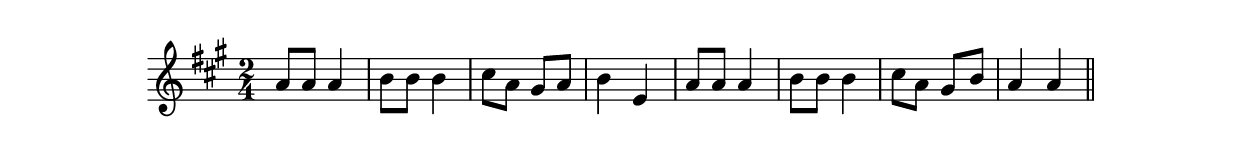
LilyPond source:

\version "2.14.0"
%{\header {
  title = "Our Baby (France)"
  composer = "anonymous"
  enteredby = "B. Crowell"
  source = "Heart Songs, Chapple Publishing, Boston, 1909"
}%}
\score{{\key a \major
\time 2/4
%{\tempo 4=100
%}\relative c'' {
  a8 a a4 | b8 b b4 | cis8 a gis a | b4 e, |
  a8 a a4 | b8 b b4 | cis8 a gis b | a4 a
  \bar "||"
}

}}